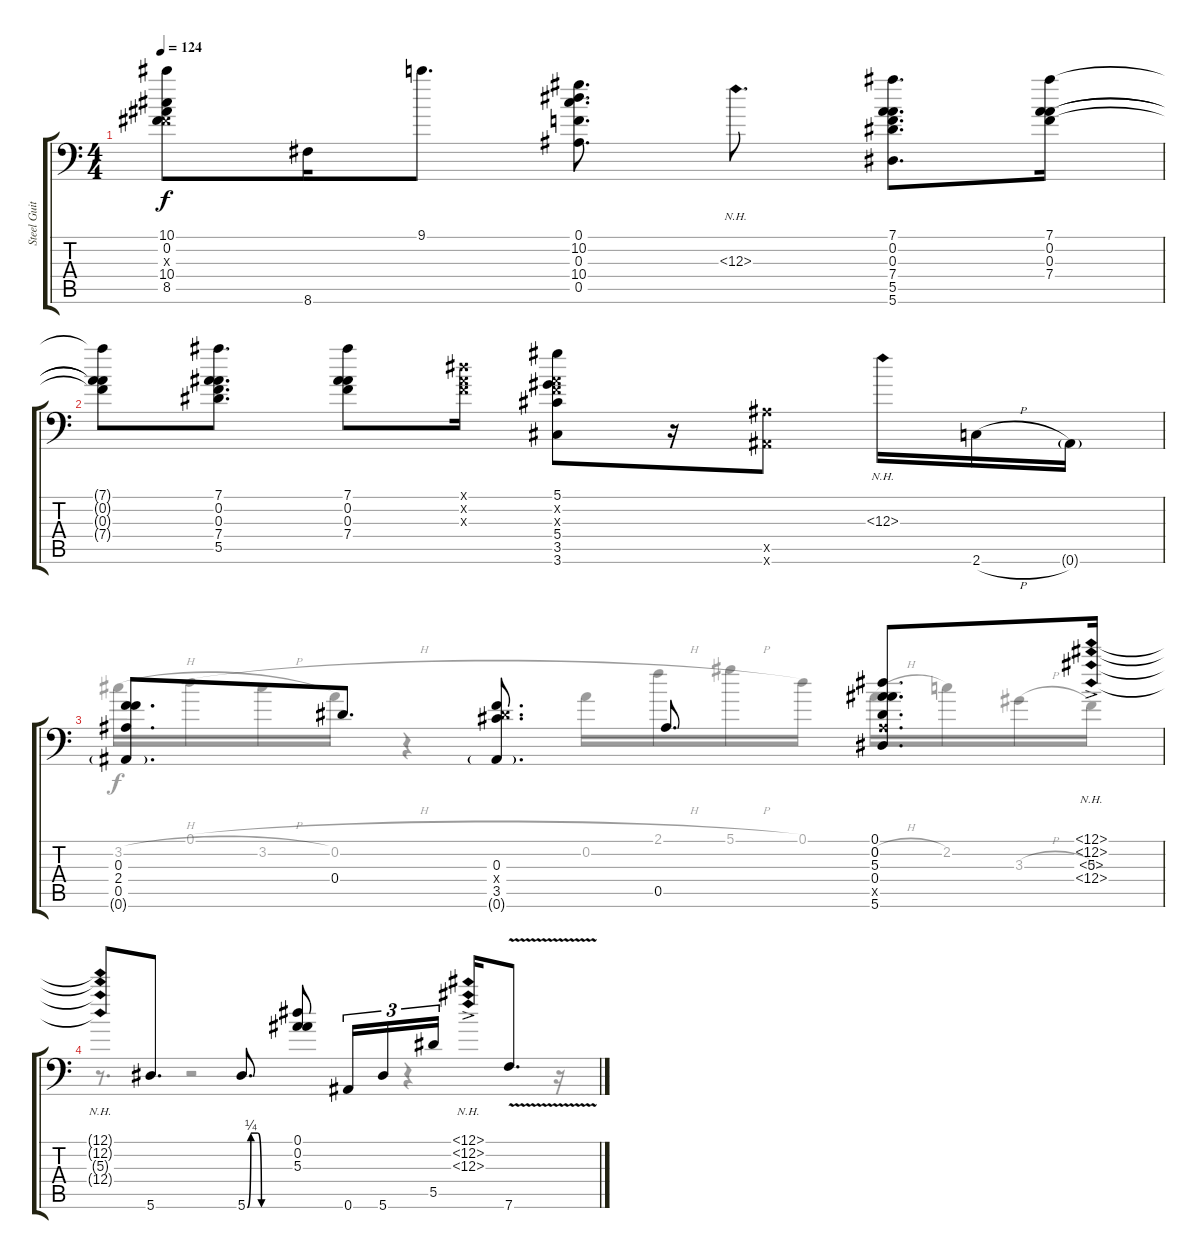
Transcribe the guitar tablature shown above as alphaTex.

\track ("Steel Guitar" "Steel Guit") {instrument acousticguitarsteel}
\staff {score tabs}
\tuning (Eb4 Bb3 F3 Eb3 Bb2 Bb1) {hide}
\voice
\ts (4 4)
\tempo 124
\clef f4
\ks c
(10.1 0.2 0.3{x} 10.4 8.5).8{dy f} 8.6.16 9.1.8{d} (0.1 10.2 0.3 10.4 0.5).8{d} 0.3{nh}.8{d} (7.1 0.2 0.3 7.4 5.5 5.6).8{d} (7.1 0.2 0.3 7.4).16 |
(7.1{t} 0.2{t} 0.3{t} 7.4{t}).8 (7.1 0.2 0.3 7.4 5.5).8{d} (7.1 0.2 0.3 7.4).8 (0.1{x} 0.2{x} 0.3{x}).16 (5.1 0.2{x} 0.3{x} 5.4 3.5 3.6).8 r.16 (0.5{x} 0.6{x}).8 0.3{nh}.16 2.6{h}.16 0.6{g}.16 |
(0.3 2.4 0.5 0.6{g}).8{d} 0.4.8{d} (0.3 0.4{x} 3.5 0.6{g}).8{d} 0.5.8{d} (0.1 0.2 5.3 0.4 0.5{x} 5.6).8{d} (12.1{nh ac} 12.2{nh ac} 5.3{nh ac} 12.4{nh ac}).16 |
(12.1{nh t} 12.2{nh t} 5.3{nh t} 12.4{nh t}).8 5.6.8{d} 5.6{be (custom 0 0 5 1 15 1 20 0 60 0)}.8{d} (0.1 0.2 5.3).8 0.6.16{tu (3 2)} 5.6.16{tu (3 2)} 5.5.16{tu (3 2)} (12.1{nh ac} 12.2{nh ac} 12.3{nh ac}).16 7.6{v}.8{d}
\voice
\clef f4
\ottava regular
\simile none
\ks c
|
|
3.2{h}.16 0.1{h}.16 3.2{h}.16 0.2.16 r.4 0.2.16 2.1{h}.16 5.1{h}.16 0.1.16 0.2{h}.16 2.2.16 3.3{h}.16 0.3.16 |
r.8{d} r.2 r.4 r.16
